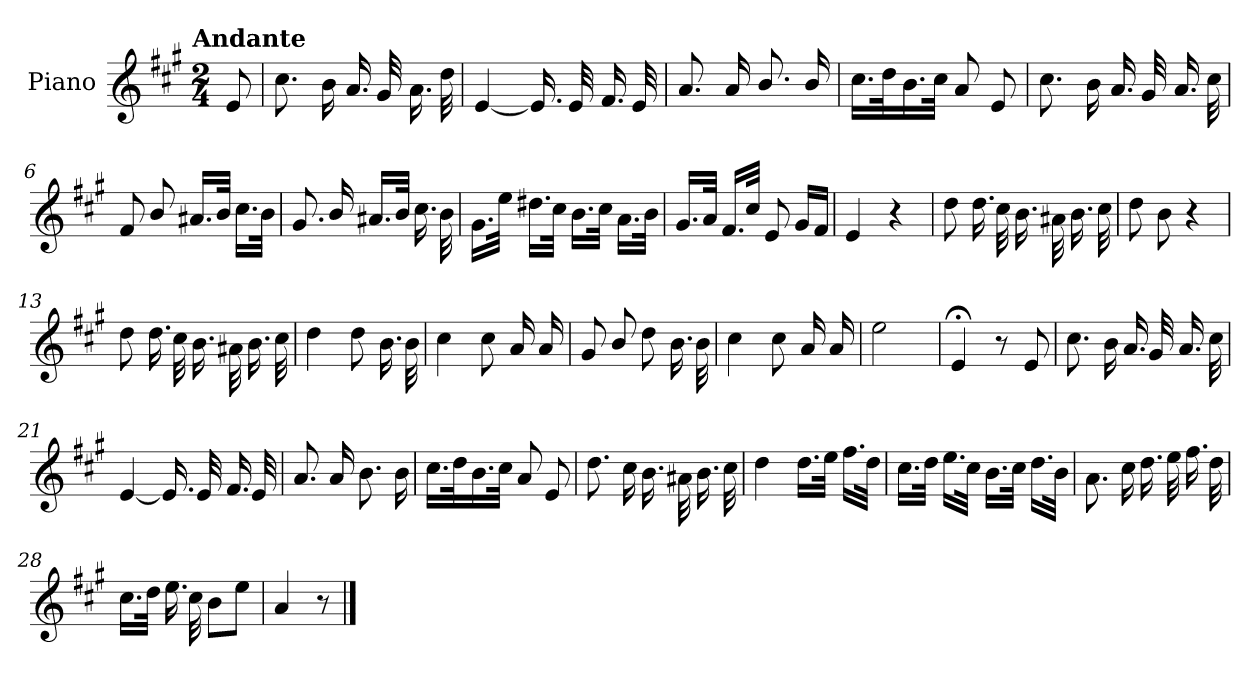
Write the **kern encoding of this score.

**kern
*part1
*staff1
*I"Piano
*I'Pno.
*clefG2
*k[f#c#g#]
!!LO:TX:omd:t=Andante
*M2/4
*MM92
=
8e/
=1
8.cc#\
16b\
16.a/
32g#/
16.a\
32dd\
=2
[4e/
16.e/]
32e/
16.f#/
32e/
=3
8.a/
16a/
8.b/
16b/
!!LO:LB:g=z
=4
16.cc#\LL
32dd\k
16.b\
32cc#\JJk
8a/
8e/
=5
8.cc#\
16b\
16.a/
32g#/
16.a/
32cc#\
=6
8f#/
8b/
16.a#X/LL
32b/JJk
16.cc#\LL
32b\JJk
!!LO:LB:g=z
=7
8.g#/
16b/
16.a#X/LL
32b/JJk
16.cc#\
32b\
=8
16.g#\LL
32ee\JJk
16.dd#X\LL
32cc#\JJk
16.b\LL
32cc#\JJk
16.a\LL
32b\JJk
=9
16.g#/LL
32a/JJk
16.f#/LL
32cc#/JJk
8e/
16g#/LL
16f#/JJ
!!LO:LB:g=z
=10
4e/
4r
=11
8dd\
16.dd\
32cc#\
16.b\
32a#X\
16.b\
32cc#\
=12
8dd\
8b\
4r
=13
8dd\
16.dd\
32cc#\
16.b\
32a#X\
16.b\
32cc#\
!!LO:LB:g=z
=14
4dd\
8dd\
16.b\
32b\
=15
4cc#\
8cc#\
16a/
16a/
=16
8g#/
8b/
8dd\
16.b\
32b\
=17
4cc#\
8cc#\
16a/
16a/
=18
2ee\
=19
4e;</
8r
8e/
!!LO:LB:g=z
=20
8.cc#\
16b\
16.a/
32g#/
16.a/
32cc#\
=21
[4e/
16.e/]
32e/
16.f#/
32e/
=22
8.a/
16a/
8.b\
16b\
=23
16.cc#\LL
32dd\k
16.b\
32cc#\JJk
8a/
8e/
!!LO:LB:g=z
=24
8.dd\
16cc#\
16.b\
32a#X\
16.b\
32cc#\
=25
4dd\
16.dd\LL
32ee\JJk
16.ff#\LL
32dd\JJk
=26
16.cc#\LL
32dd\JJk
16.ee\LL
32cc#\JJk
16.b\LL
32cc#\JJk
16.dd\LL
32b\JJk
!!LO:LB:g=z
=27
8.a\
16cc#\
16.dd\
32ee\
16.ff#\
32dd\
=28
16.cc#\LL
32dd\JJk
16.ee\
32cc#\
8b\L
8ee\J
=29
4a/
8r
==
*-
